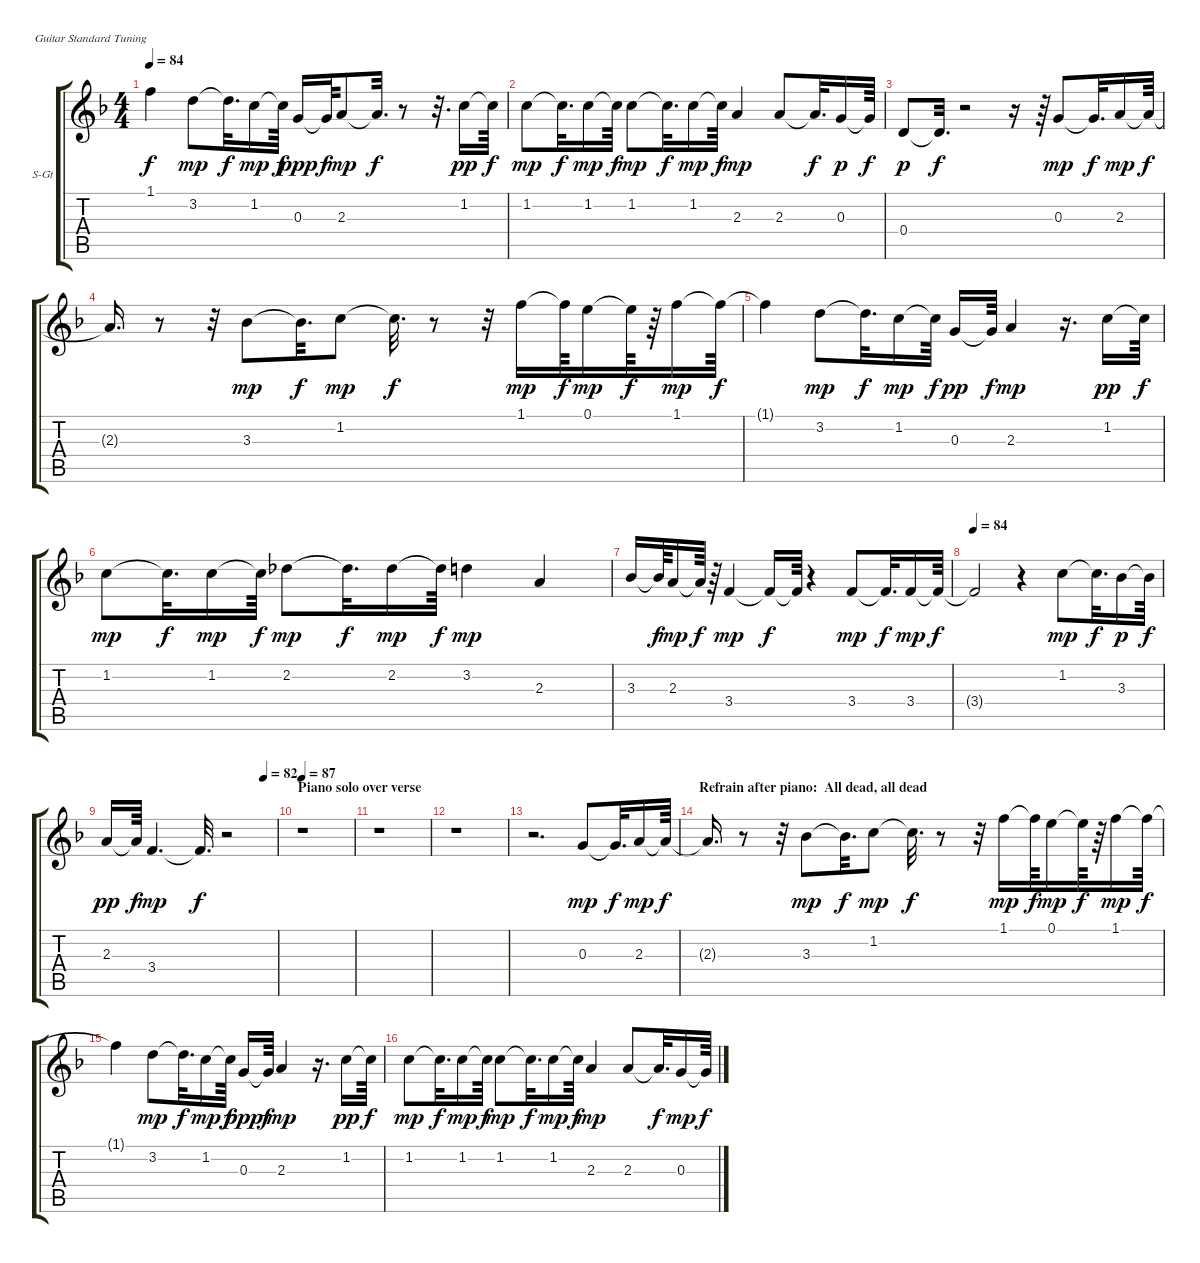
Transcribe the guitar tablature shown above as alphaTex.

\bracketExtendMode groupsimilarinstruments
\firstSystemTrackNameOrientation horizontal
\otherSystemsTrackNameOrientation horizontal
\track ("Vocals" "S-Gt") {instrument bassoon}
\staff {score tabs}
\tuning (E4 B3 G3 D3 A2 E2)
\displaytranspose 12
\ts (4 4)
\tempo 84
\clef g2
\ks dminor
1.1{t}.4{dy f} 3.2.8{dy mp} 3.2{t}.32{d dy f} 1.2.16{dy mp} 1.2{t}.64{dy f} 0.3.16{dy ppp} 0.3{t}.64{dy f} 2.3.8{dy mp} 2.3{t}.32{d dy f} r.8 r.32{d} 1.2.16{dy pp} 1.2{t}.64{dy f} |
1.2.8{dy mp} 1.2{t}.32{d dy f} 1.2.16{dy mp} 1.2{t}.64{dy f} 1.2.8{dy mp} 1.2{t}.32{d dy f} 1.2.16{dy mp} 1.2{t}.64{dy f} 2.3.4{dy mp} 2.3.8 2.3{t}.32{d dy f} 0.3.16{dy p} 0.3{t}.64{dy f} |
0.4.8{dy p} 0.4{t}.32{d dy f} r.2 r.16 r.64 0.3.8{dy mp} 0.3{t}.32{d dy f} 2.3.16{dy mp} 2.3{t}.64{dy f} |
2.3{t}.16{d} r.8 r.32 3.3.8{dy mp} 3.3{t}.32{d dy f} 1.2.8{dy mp} 1.2{t}.32{d dy f} r.8 r.32 1.1.16{dy mp} 1.1{t}.64{dy f} 0.1.16{dy mp} 0.1{t}.64{dy f} r.64 1.1.16{dy mp} 1.1{t}.64{dy f} |
1.1{t}.4 3.2.8{dy mp} 3.2{t}.32{d dy f} 1.2.16{dy mp} 1.2{t}.64{dy f} 0.3.16{dy pp} 0.3{t}.64{dy f} 2.3.4{dy mp} r.16{d} 1.2.16{dy pp} 1.2{t}.64{dy f} |
1.2.8{dy mp} 1.2{t}.32{d dy f} 1.2.16{dy mp} 1.2{t}.64{dy f} 2.2.8{dy mp} 2.2{t}.32{d dy f} 2.2.16{dy mp} 2.2{t}.64{dy f} 3.2.4{dy mp} 2.3.4 |
3.3.16 3.3{t}.64{dy f} 2.3.16{dy mp} 2.3{t}.64{dy f} r.64 3.4.4{dy mp} 3.4{t}.16{dy f} 3.4{t}.64 r.4 3.4.8{dy mp} 3.4{t}.32{d dy f} 3.4.16{dy mp} 3.4{t}.64{dy f} |
\tempo 84
3.4{t}.2 r.4 1.2.8{dy mp} 1.2{t}.32{d dy f} 3.3.16{dy p} 3.3{t}.64{dy f} |
\tempo (82 0.925)
2.3.16{dy pp} 2.3{t}.64{dy f} 3.4.4{d dy mp} 3.4{t}.32{d dy f} r.2 |
\section ("" "Piano solo over verse")
\tempo 87
r.1 |
r.1 |
r.1 |
r.2{d} 0.3.8{dy mp} 0.3{t}.32{d dy f} 2.3.16{dy mp} 2.3{t}.64{dy f} |
\section ("" "Refrain after piano:  All dead, all dead")
2.3{t}.16{d} r.8 r.32 3.3.8{dy mp} 3.3{t}.32{d dy f} 1.2.8{dy mp} 1.2{t}.32{d dy f} r.8 r.32 1.1.16{dy mp} 1.1{t}.64{dy f} 0.1.16{dy mp} 0.1{t}.64{dy f} r.64 1.1.16{dy mp} 1.1{t}.64{dy f} |
1.1{t}.4 3.2.8{dy mp} 3.2{t}.32{d dy f} 1.2.16{dy mp} 1.2{t}.64{dy f} 0.3.16{dy ppp} 0.3{t}.64{dy f} 2.3.4{dy mp} r.16{d} 1.2.16{dy pp} 1.2{t}.64{dy f} |
1.2.8{dy mp} 1.2{t}.32{d dy f} 1.2.16{dy mp} 1.2{t}.64{dy f} 1.2.8{dy mp} 1.2{t}.32{d dy f} 1.2.16{dy mp} 1.2{t}.64{dy f} 2.3.4{dy mp} 2.3.8 2.3{t}.32{d dy f} 0.3.16{dy mp} 0.3{t}.64{dy f}
